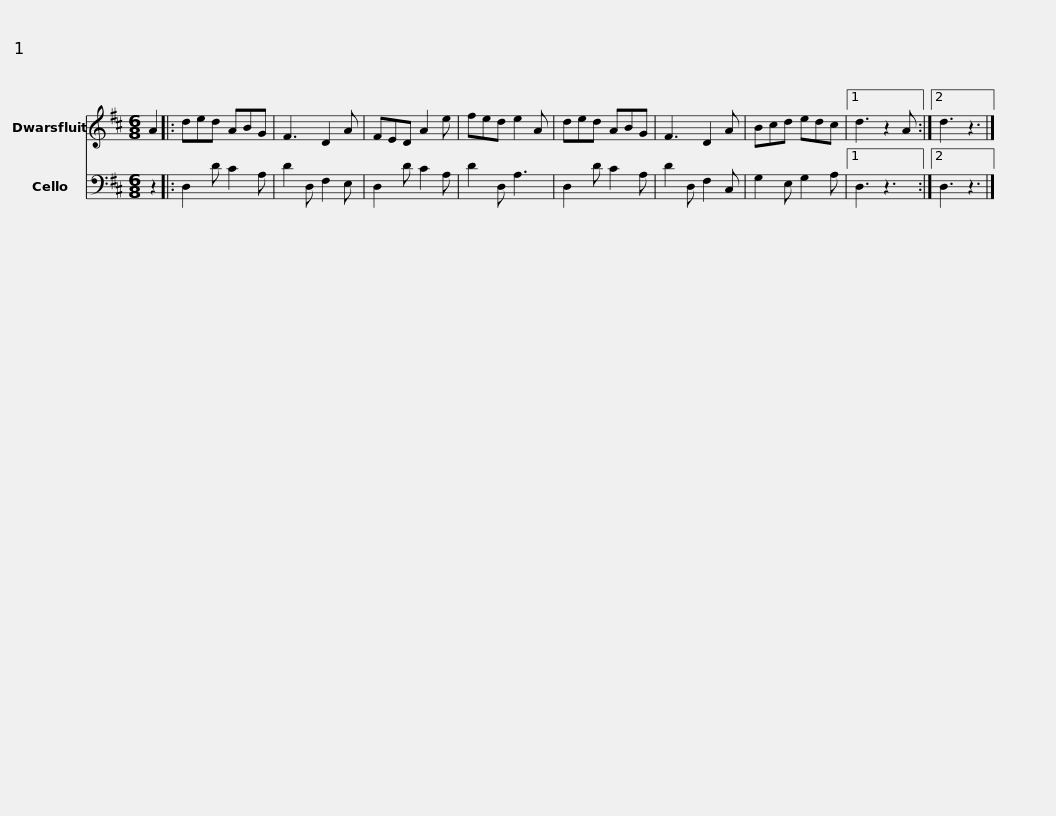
X:1
%%score 1 2
L:1/8
M:6/8
I:linebreak $
K:D
V:1 treble
V:2 bass
V:1
 A2 |: ded ABG | F3 D2 A | FED A2 e | fed e2 A | %5
 ded ABG | F3 D2 A |$ Bcd edc |1 d3 z2 A :|2 d3 z3 |] %10
V:2
 z2 |: D,2 D C2 A, | D2 D, F,2 E, | D,2 D C2 A, | D2 D, A,3 | %5
 D,2 D C2 A, | D2 D, F,2 C, |$ G,2 E, G,2 A, |1 D,3 z3 :|2 D,3 z3 |] %10
